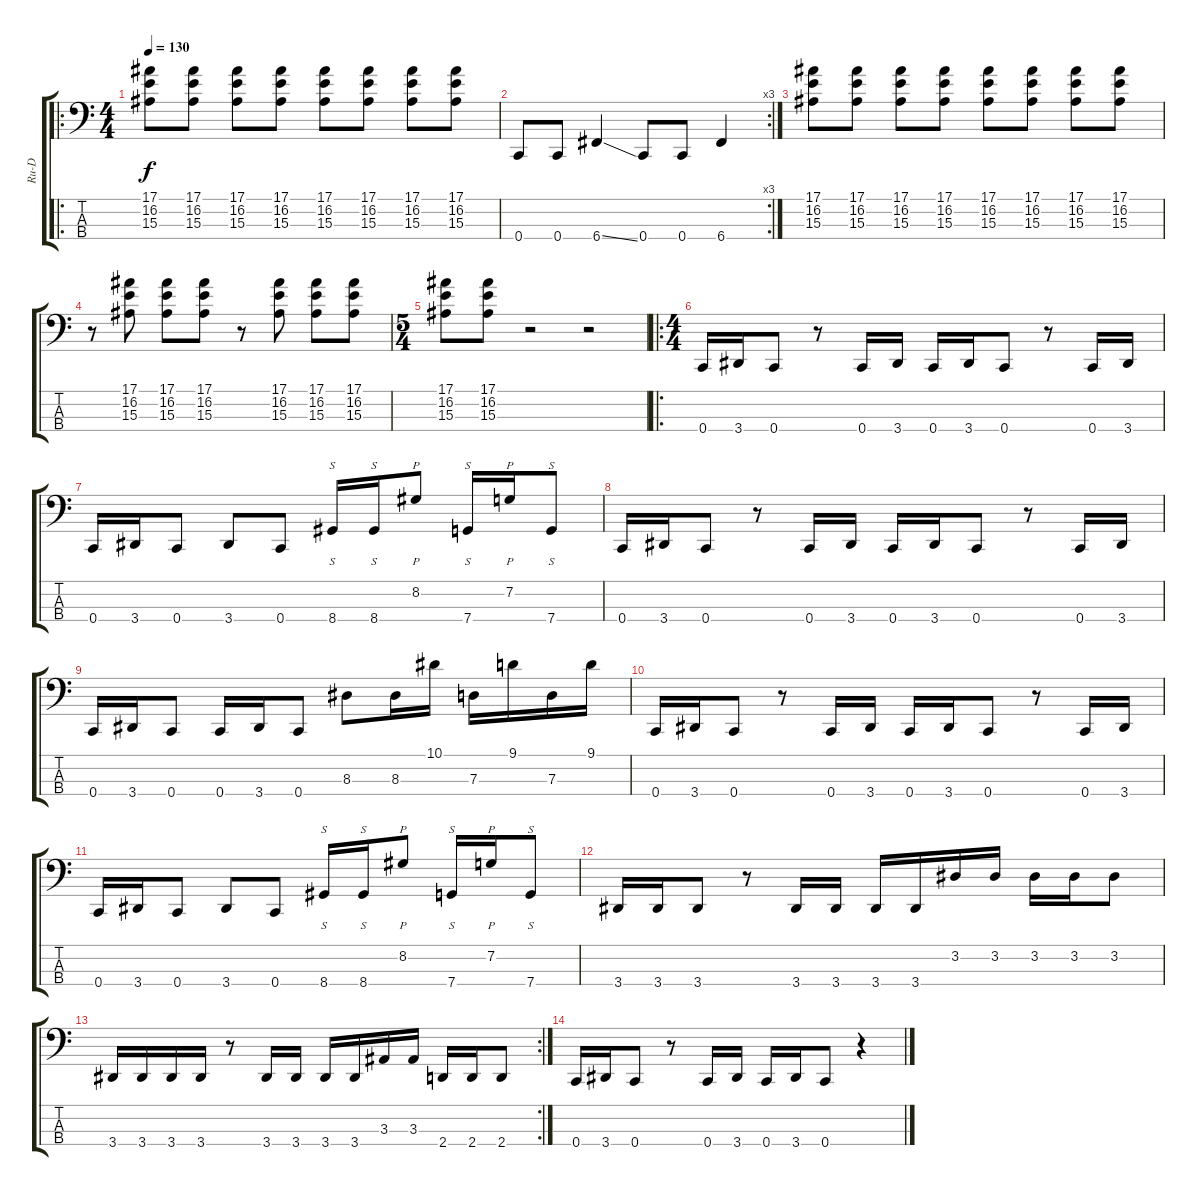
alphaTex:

\track ("Ru-D" "Ru-D") {instrument electricbassfinger}
\staff {score tabs}
\tuning (F2 C2 G1 C1) {hide}
\ro
\ts (4 4)
\tempo 130
\clef f4
\ks c
(17.1 16.2 15.3).8{dy f} (17.1 16.2 15.3).8 (17.1 16.2 15.3).8 (17.1 16.2 15.3).8 (17.1 16.2 15.3).8 (17.1 16.2 15.3).8 (17.1 16.2 15.3).8 (17.1 16.2 15.3).8 |
\rc 3
0.4.8 0.4.8 6.4{ss}.4 0.4.8 0.4.8 6.4.4 |
(17.1 16.2 15.3).8 (17.1 16.2 15.3).8 (17.1 16.2 15.3).8 (17.1 16.2 15.3).8 (17.1 16.2 15.3).8 (17.1 16.2 15.3).8 (17.1 16.2 15.3).8 (17.1 16.2 15.3).8 |
r.8 (17.1 16.2 15.3).8 (17.1 16.2 15.3).8 (17.1 16.2 15.3).8 r.8 (17.1 16.2 15.3).8 (17.1 16.2 15.3).8 (17.1 16.2 15.3).8 |
\ts (5 4)
(17.1 16.2 15.3).8 (17.1 16.2 15.3).8 r.2 r.2 |
\ro
\ts (4 4)
0.4.16 3.4.16 0.4.8 r.8 0.4.16 3.4.16 0.4.16 3.4.16 0.4.8 r.8 0.4.16 3.4.16 |
0.4.16 3.4.16 0.4.8 3.4.8 0.4.8 8.4.16{s instrument slapbass1} 8.4.16{s} 8.2.8{p} 7.4.16{s} 7.2.16{p} 7.4.8{s} |
0.4.16{instrument electricbassfinger} 3.4.16 0.4.8 r.8 0.4.16 3.4.16 0.4.16 3.4.16 0.4.8 r.8 0.4.16 3.4.16 |
0.4.16 3.4.16 0.4.8 0.4.16 3.4.16 0.4.8 8.3.8{instrument slapbass1} 8.3.16 10.1.16 7.3.16 9.1.16 7.3.16 9.1.16 |
0.4.16{instrument electricbassfinger} 3.4.16 0.4.8 r.8 0.4.16 3.4.16 0.4.16 3.4.16 0.4.8 r.8 0.4.16 3.4.16 |
0.4.16 3.4.16 0.4.8 3.4.8 0.4.8 8.4.16{s instrument slapbass1} 8.4.16{s} 8.2.8{p} 7.4.16{s} 7.2.16{p} 7.4.8{s} |
3.4.16{instrument electricbassfinger} 3.4.16 3.4.8 r.8 3.4.16 3.4.16 3.4.16 3.4.16 3.2.16 3.2.16 3.2.16 3.2.16 3.2.8 |
\rc 2
3.4.16 3.4.16 3.4.16 3.4.16 r.8 3.4.16 3.4.16 3.4.16 3.4.16 3.3.16 3.3.16 2.4.16 2.4.16 2.4.8 |
0.4.16 3.4.16 0.4.8 r.8 0.4.16 3.4.16 0.4.16 3.4.16 0.4.8 r.4
